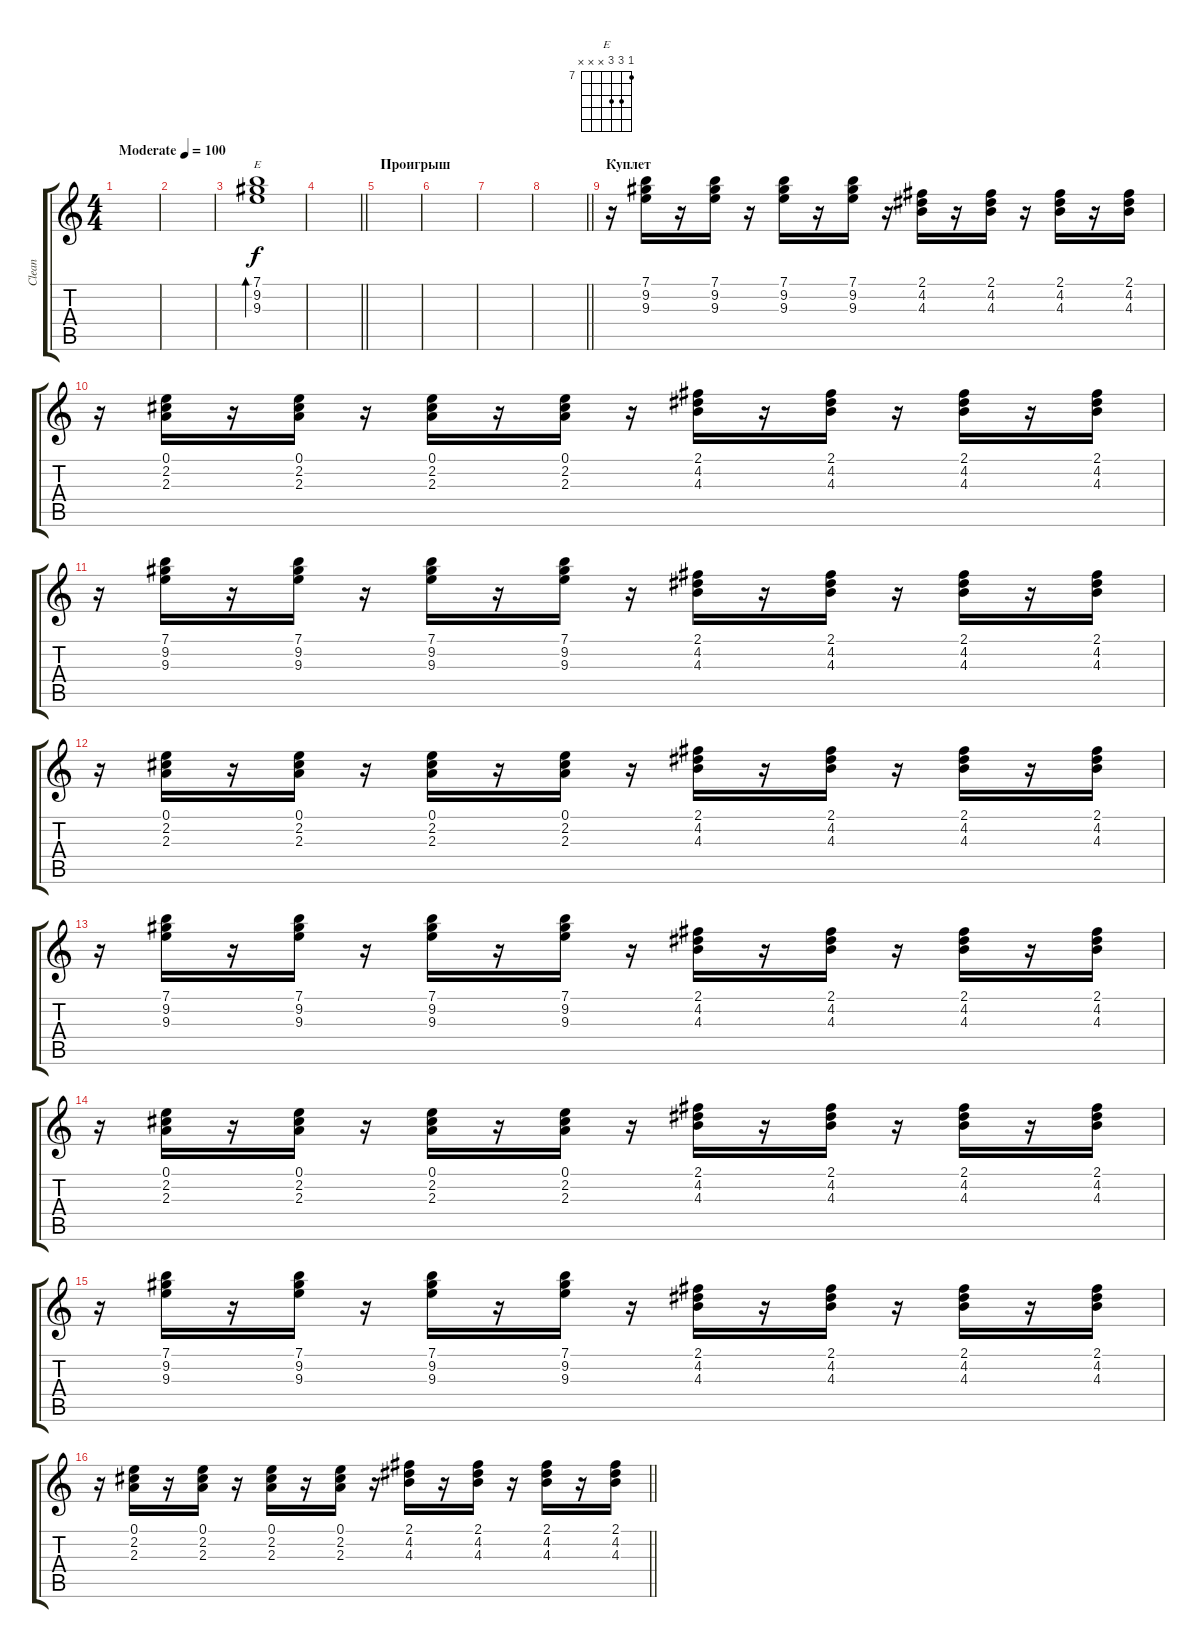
\track ("Clean" "Clean") {instrument electricguitarclean}
\staff {score tabs}
\tuning (E4 B3 G3 D3 A2 E2) {hide}
\chord ("E" 7 9 9 x x x) {firstfret 7}
\ts (4 4)
\tempo (100 "Moderate")
\clef g2
\ks c
|
|
(7.1 9.2 9.3).1{bd 120 ch "E"} |
\barLineRight lightlight
|
\section ("" "Проигрыш")
|
|
|
\barLineRight lightlight
|
\section ("" "Куплет")
r.16 (7.1 9.2 9.3).16 r.16 (7.1 9.2 9.3).16 r.16 (7.1 9.2 9.3).16 r.16 (7.1 9.2 9.3).16 r.16 (2.1 4.2 4.3).16 r.16 (2.1 4.2 4.3).16 r.16 (2.1 4.2 4.3).16 r.16 (2.1 4.2 4.3).16 |
r.16 (0.1 2.2 2.3).16 r.16 (0.1 2.2 2.3).16 r.16 (0.1 2.2 2.3).16 r.16 (0.1 2.2 2.3).16 r.16 (2.1 4.2 4.3).16 r.16 (2.1 4.2 4.3).16 r.16 (2.1 4.2 4.3).16 r.16 (2.1 4.2 4.3).16 |
r.16 (7.1 9.2 9.3).16 r.16 (7.1 9.2 9.3).16 r.16 (7.1 9.2 9.3).16 r.16 (7.1 9.2 9.3).16 r.16 (2.1 4.2 4.3).16 r.16 (2.1 4.2 4.3).16 r.16 (2.1 4.2 4.3).16 r.16 (2.1 4.2 4.3).16 |
r.16 (0.1 2.2 2.3).16 r.16 (0.1 2.2 2.3).16 r.16 (0.1 2.2 2.3).16 r.16 (0.1 2.2 2.3).16 r.16 (2.1 4.2 4.3).16 r.16 (2.1 4.2 4.3).16 r.16 (2.1 4.2 4.3).16 r.16 (2.1 4.2 4.3).16 |
r.16 (7.1 9.2 9.3).16 r.16 (7.1 9.2 9.3).16 r.16 (7.1 9.2 9.3).16 r.16 (7.1 9.2 9.3).16 r.16 (2.1 4.2 4.3).16 r.16 (2.1 4.2 4.3).16 r.16 (2.1 4.2 4.3).16 r.16 (2.1 4.2 4.3).16 |
r.16 (0.1 2.2 2.3).16 r.16 (0.1 2.2 2.3).16 r.16 (0.1 2.2 2.3).16 r.16 (0.1 2.2 2.3).16 r.16 (2.1 4.2 4.3).16 r.16 (2.1 4.2 4.3).16 r.16 (2.1 4.2 4.3).16 r.16 (2.1 4.2 4.3).16 |
r.16 (7.1 9.2 9.3).16 r.16 (7.1 9.2 9.3).16 r.16 (7.1 9.2 9.3).16 r.16 (7.1 9.2 9.3).16 r.16 (2.1 4.2 4.3).16 r.16 (2.1 4.2 4.3).16 r.16 (2.1 4.2 4.3).16 r.16 (2.1 4.2 4.3).16 |
\barLineRight lightlight
r.16 (0.1 2.2 2.3).16 r.16 (0.1 2.2 2.3).16 r.16 (0.1 2.2 2.3).16 r.16 (0.1 2.2 2.3).16 r.16 (2.1 4.2 4.3).16 r.16 (2.1 4.2 4.3).16 r.16 (2.1 4.2 4.3).16 r.16 (2.1 4.2 4.3).16
